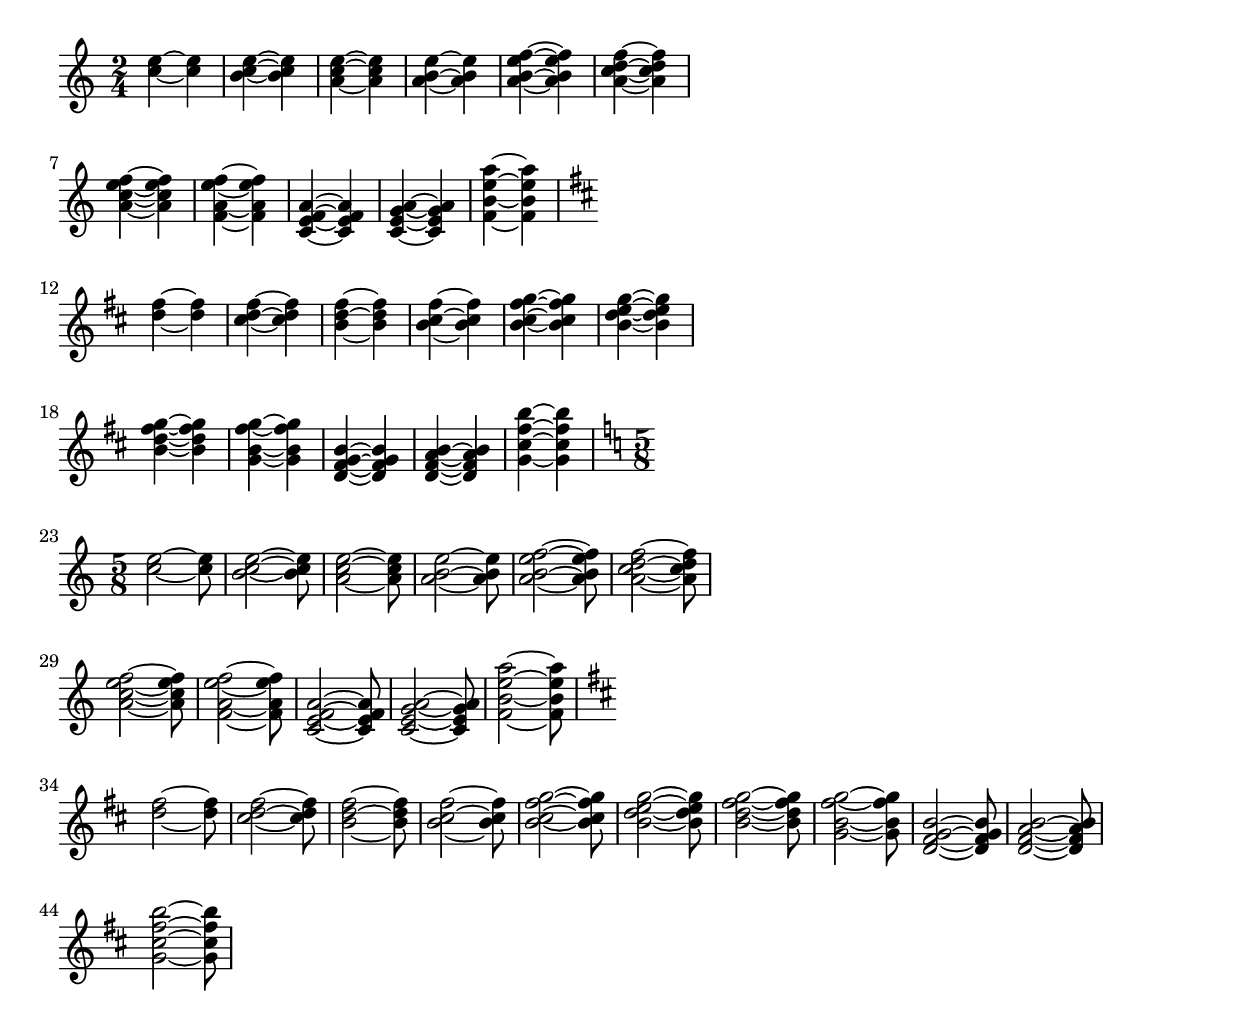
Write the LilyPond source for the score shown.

\header {

  texidoc = "In chords, ties keep closer to the note head vertically,
but never collide with heads or stems.  Seconds are formatted up/@/down;
the rest of the ties are positioned according to their vertical
position.

The code does not handle all cases.  Sometimes ties will printed on top
of or very close to each other.  This happens in the last chords of
each system."

}

\version "2.16.0"

\paper {
  indent = #0.0
  ragged-right = ##t
}



generateTiePattern
= #(define-music-function (parser location is-long chords) (boolean? ly:music?)

    "

translate x y z to x~x y~y z~z

" 
    
  (define (chord->tied-chord chord)
    (let*
	((ch1 (ly:music-deep-copy chord))
	 (ch2 (ly:music-deep-copy chord))
	 (dur1 (ly:make-duration
		(if is-long
		    1 2)))
	 (dur2 (ly:make-duration
		(if is-long
		    3 2))))

      (for-each (lambda (e)
		  (ly:music-set-property! e 'duration dur1))
		(ly:music-property ch1 'elements))

      (for-each (lambda (e)
		  (ly:music-set-property! e 'duration dur2))
		(ly:music-property ch2 'elements))
      
      (set! (ly:music-property ch1 'elements)
	    (cons
	     (make-music 'TieEvent)
	     (ly:music-property ch1 'elements)))

      (list ch1 ch2)))

  (make-music 'SequentialMusic 'elements (apply append
						(map chord->tied-chord (ly:music-property  chords 'elements)))))

baseChords =
\applyMusic #(lambda (mus)
	      (ly:music-property mus 'element))
\relative c'' {
  <c e>  
  <b c e>
  <a c e>
  <a b e>
  <a b e f>
  <a c d f>
  <a c e f>
  <f a e' f>
  <c e f a> 
  <c e g a>
  <f b e a>
}

testShort =
{
  \key c \major
  \generateTiePattern ##f \baseChords
}  

testLong =
{
  \key c \major
  \generateTiePattern ##t \baseChords
}  

\new Voice
{
  \time 2/4

  \testShort \break
  \transpose c d \testShort \break
  \time 5/8
  \testLong \break
  \transpose c d \testLong \break
}


